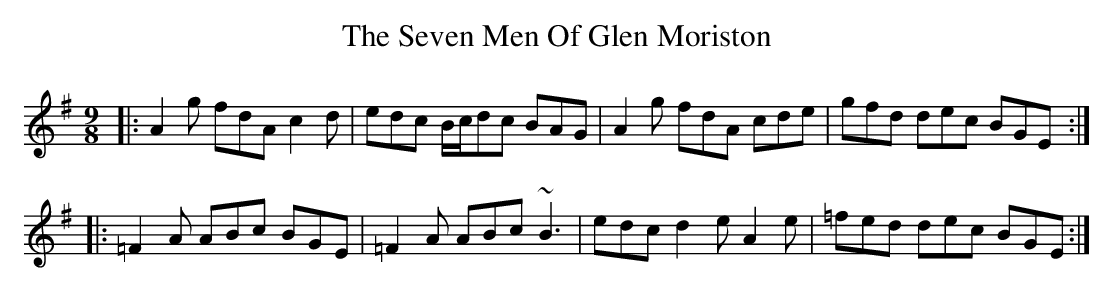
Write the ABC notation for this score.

X:1
T: The Seven Men Of Glen Moriston
M: 9/8
L: 1/8
K: Ador
|:A2g fdA c2d|edc B/c/dc BAG|A2g fdA cde|gfd dec BGE:|
|:=F2A ABc BGE|=F2A ABc ~B3|edc d2e A2e|=fed dec BGE:|
